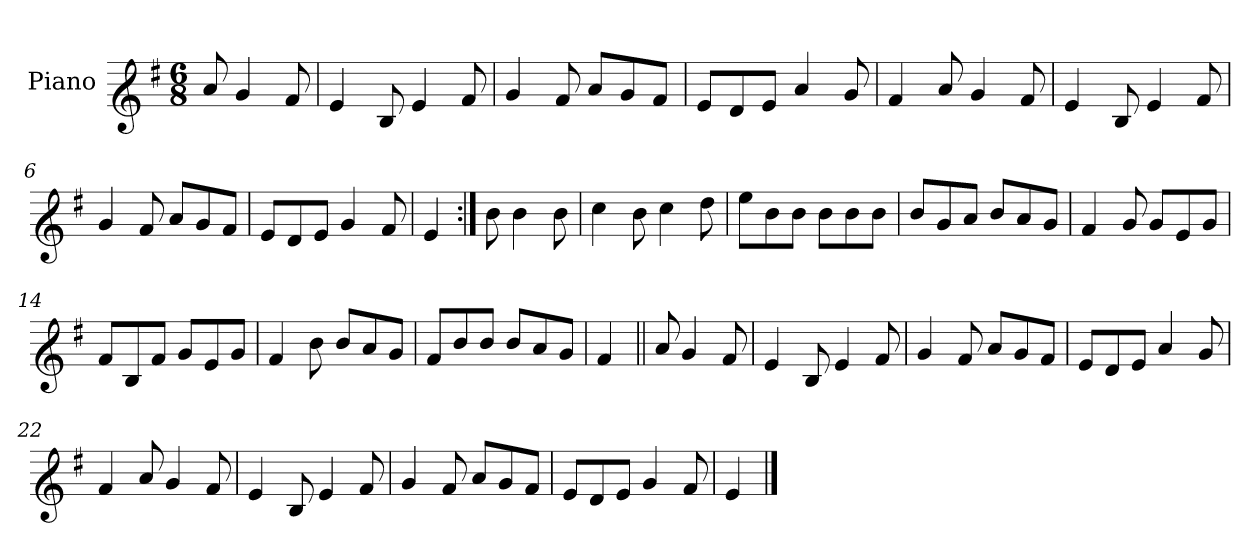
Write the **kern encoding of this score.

**kern
*part1
*staff1
*I"Piano
*I'Pno.
*clefG1
*k[f#]
*M6/8
=
8cc/
4b/
8a/
=1
4g/
8d/
4g/
8a/
=2
4b/
8a/
8cc/L
8b/
8a/J
=3
8g/L
8f#/
8g/J
4cc/
8b/
=4
4a/
8cc/
4b/
8a/
=5
4g/
8d/
4g/
8a/
=6
4b/
8a/
8cc/L
8b/
8a/J
=7
8g/L
8f#/
8g/J
4b/
8a/
=8
4g/
=9:|!
8dd\
4dd\
8dd\
=10
4ee\
8dd\
4ee\
8ff#\
=11
8gg\L
8dd\
8dd\J
8dd\L
8dd\
8dd\J
=12
8dd/L
8b/
8cc/J
8dd/L
8cc/
8b/J
=13
4a/
8b/
8b/L
8g/
8b/J
=14
8a/L
8d/
8a/J
8b/L
8g/
8b/J
=15
4a/
8dd\
8dd/L
8cc/
8b/J
=16
8a/L
8dd/
8dd/J
8dd/L
8cc/
8b/J
=17
4a/
=18||
8cc/
4b/
8a/
=19
4g/
8d/
4g/
8a/
=20
4b/
8a/
8cc/L
8b/
8a/J
=21
8g/L
8f#/
8g/J
4cc/
8b/
=22
4a/
8cc/
4b/
8a/
=23
4g/
8d/
4g/
8a/
=24
4b/
8a/
8cc/L
8b/
8a/J
=25
8g/L
8f#/
8g/J
4b/
8a/
=26
4g/
==
*-
